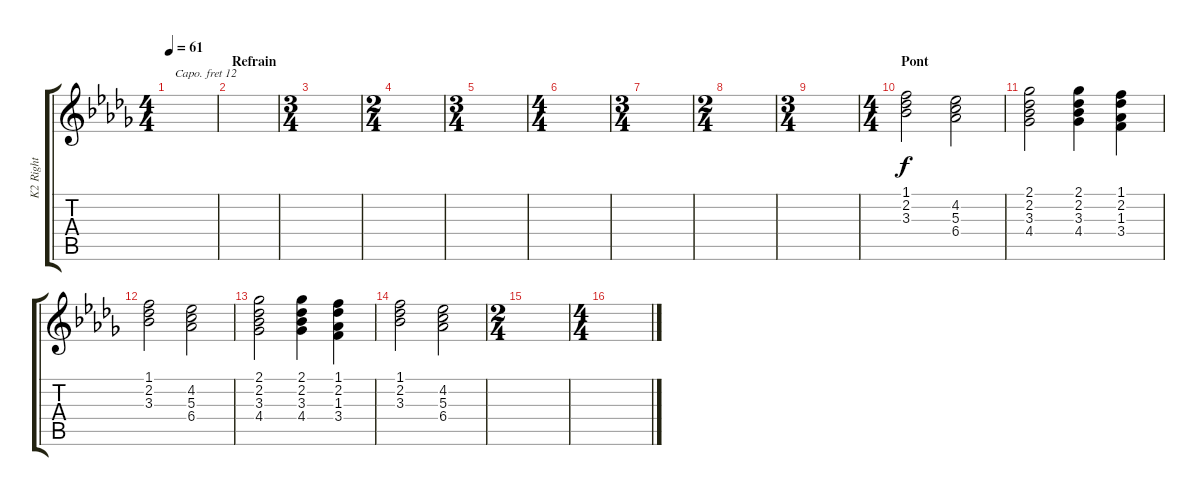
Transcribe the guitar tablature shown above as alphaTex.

\track ("K2 Right" "K2 Right") {instrument drawbarorgan}
\staff {score tabs}
\capo 12
\tuning (E4 B3 G3 D3 A2 E2) {hide}
\ts (4 4)
\tempo 61
\clef g2
\ks db
|
\section ("" "Refrain")
|
\ts (3 4)
|
\ts (2 4)
|
\ts (3 4)
|
\ts (4 4)
|
\ts (3 4)
|
\ts (2 4)
|
\ts (3 4)
|
\ts (4 4)
\section ("" "Pont")
(1.1 2.2 3.3).2 (4.2 5.3 6.4).2 |
(2.1 2.2 3.3 4.4).2 (2.1 2.2 3.3 4.4).4 (1.1 2.2 1.3 3.4).4 |
(1.1 2.2 3.3).2 (4.2 5.3 6.4).2 |
(2.1 2.2 3.3 4.4).2 (2.1 2.2 3.3 4.4).4 (1.1 2.2 1.3 3.4).4 |
(1.1 2.2 3.3).2 (4.2 5.3 6.4).2 |
\ts (2 4)
|
\ts (4 4)
